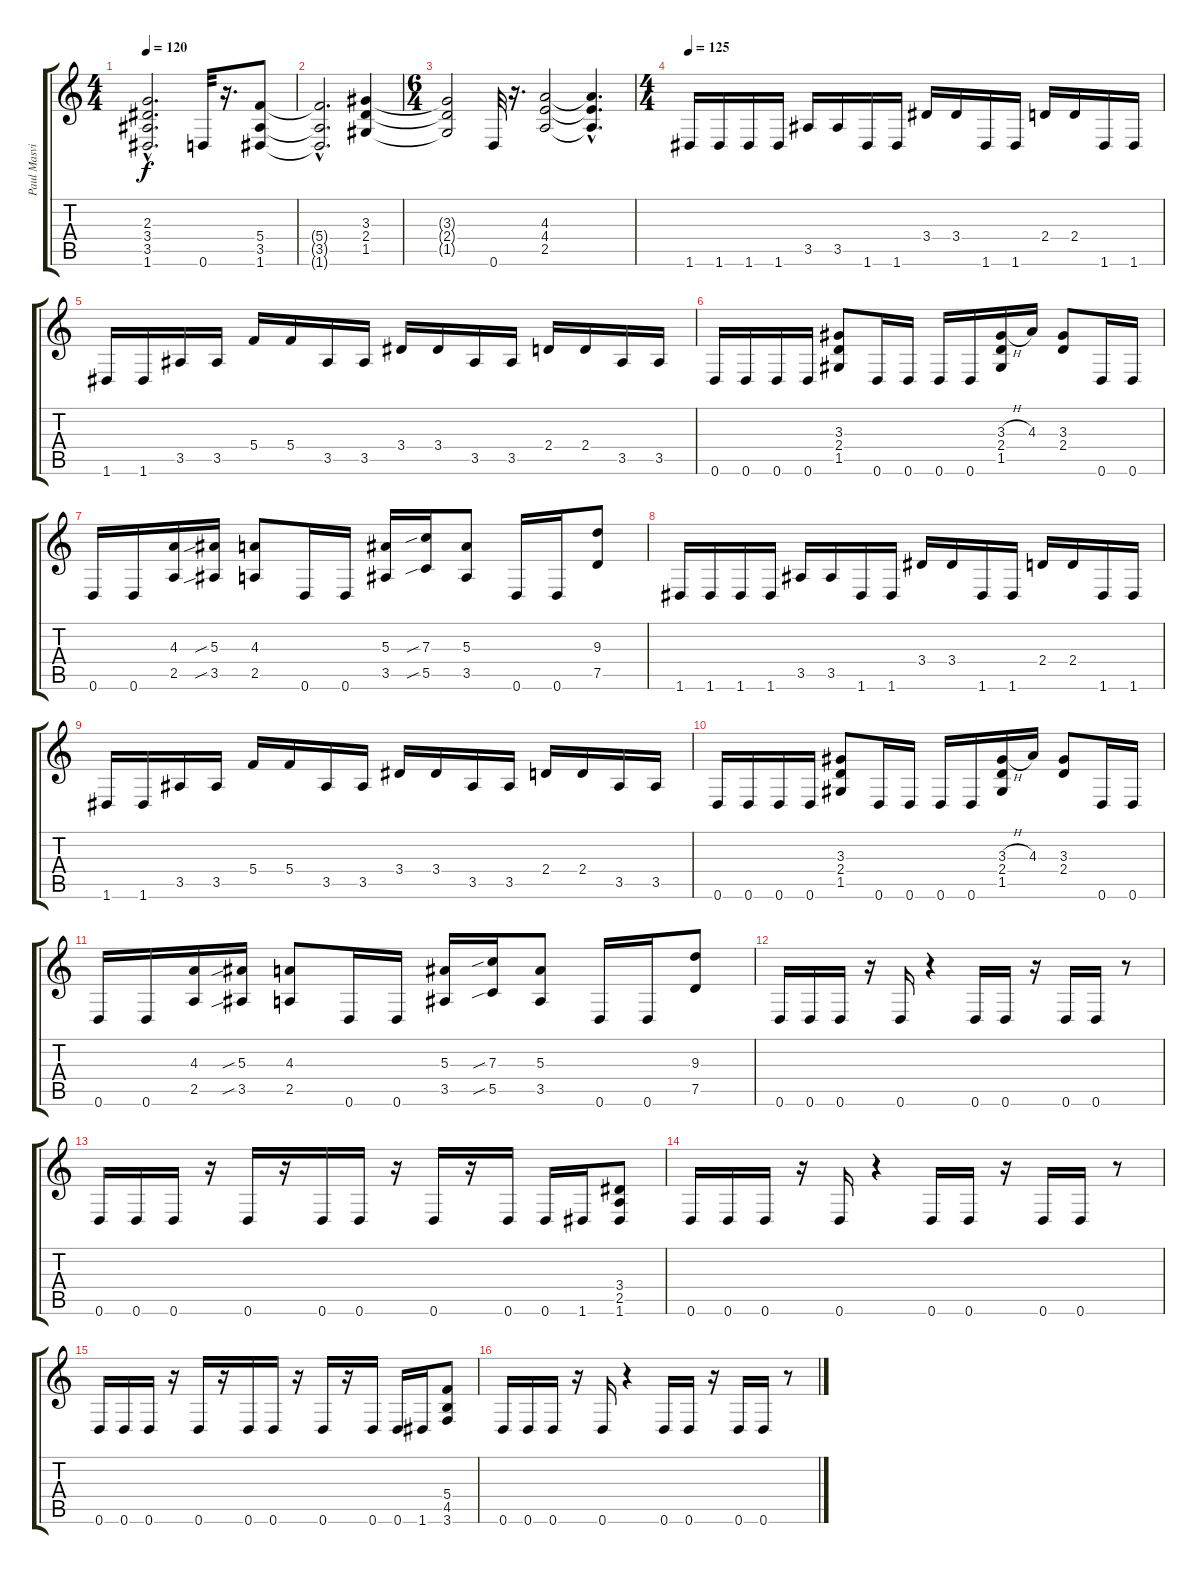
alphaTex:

\track ("Paul Masvidal" "Paul Masvi") {instrument distortionguitar}
\staff {score tabs}
\tuning (D4 A3 F3 C3 G2 D2) {hide}
\ts (4 4)
\tempo 120
\clef g2
\ks c
(2.3{hac} 3.4{hac} 3.5{hac} 1.6{hac}).2{d dy f} 0.6.32 r.16{d} (5.4 3.5 1.6).8 |
(5.4{hac t} 3.5{hac t} 1.6{hac t}).2{d} (3.3 2.4 1.5).4 |
\ts (6 4)
(3.3{t} 2.4{t} 1.5{t}).2 0.6.32 r.16{d} (4.3 4.4 2.5).2 (4.3{hac t} 4.4{hac t} 2.5{hac t}).4{d} |
\ts (4 4)
\tempo 125
1.6.16 1.6.16 1.6.16 1.6.16 3.5.16 3.5.16 1.6.16 1.6.16 3.4.16 3.4.16 1.6.16 1.6.16 2.4.16 2.4.16 1.6.16 1.6.16 |
1.6.16 1.6.16 3.5.16 3.5.16 5.4.16 5.4.16 3.5.16 3.5.16 3.4.16 3.4.16 3.5.16 3.5.16 2.4.16 2.4.16 3.5.16 3.5.16 |
0.6.16 0.6.16 0.6.16 0.6.16 (3.3 2.4 1.5).8 0.6.16 0.6.16 0.6.16 0.6.16 (3.3{h} 2.4 1.5).16 4.3.16 (3.3 2.4).8 0.6.16 0.6.16 |
0.6.16 0.6.16 (4.3 2.5).16 (5.3{sib} 3.5{sib}).16 (4.3 2.5).8 0.6.16 0.6.16 (5.3 3.5).16 (7.3{sib} 5.5{sib}).16 (5.3 3.5).8 0.6.16 0.6.16 (9.3 7.5).8 |
1.6.16 1.6.16 1.6.16 1.6.16 3.5.16 3.5.16 1.6.16 1.6.16 3.4.16 3.4.16 1.6.16 1.6.16 2.4.16 2.4.16 1.6.16 1.6.16 |
1.6.16 1.6.16 3.5.16 3.5.16 5.4.16 5.4.16 3.5.16 3.5.16 3.4.16 3.4.16 3.5.16 3.5.16 2.4.16 2.4.16 3.5.16 3.5.16 |
0.6.16 0.6.16 0.6.16 0.6.16 (3.3 2.4 1.5).8 0.6.16 0.6.16 0.6.16 0.6.16 (3.3{h} 2.4 1.5).16 4.3.16 (3.3 2.4).8 0.6.16 0.6.16 |
0.6.16 0.6.16 (4.3 2.5).16 (5.3{sib} 3.5{sib}).16 (4.3 2.5).8 0.6.16 0.6.16 (5.3 3.5).16 (7.3{sib} 5.5{sib}).16 (5.3 3.5).8 0.6.16 0.6.16 (9.3 7.5).8 |
0.6.16 0.6.16 0.6.16 r.16 0.6.16 r.4 0.6.16 0.6.16 r.16 0.6.16 0.6.16 r.8 |
0.6.16 0.6.16 0.6.16 r.16 0.6.16 r.16 0.6.16 0.6.16 r.16 0.6.16 r.16 0.6.16 0.6.16 1.6.16 (3.4 2.5 1.6).8 |
0.6.16 0.6.16 0.6.16 r.16 0.6.16 r.4 0.6.16 0.6.16 r.16 0.6.16 0.6.16 r.8 |
0.6.16 0.6.16 0.6.16 r.16 0.6.16 r.16 0.6.16 0.6.16 r.16 0.6.16 r.16 0.6.16 0.6.16 1.6.16 (5.4 4.5 3.6).8 |
0.6.16 0.6.16 0.6.16 r.16 0.6.16 r.4 0.6.16 0.6.16 r.16 0.6.16 0.6.16 r.8
